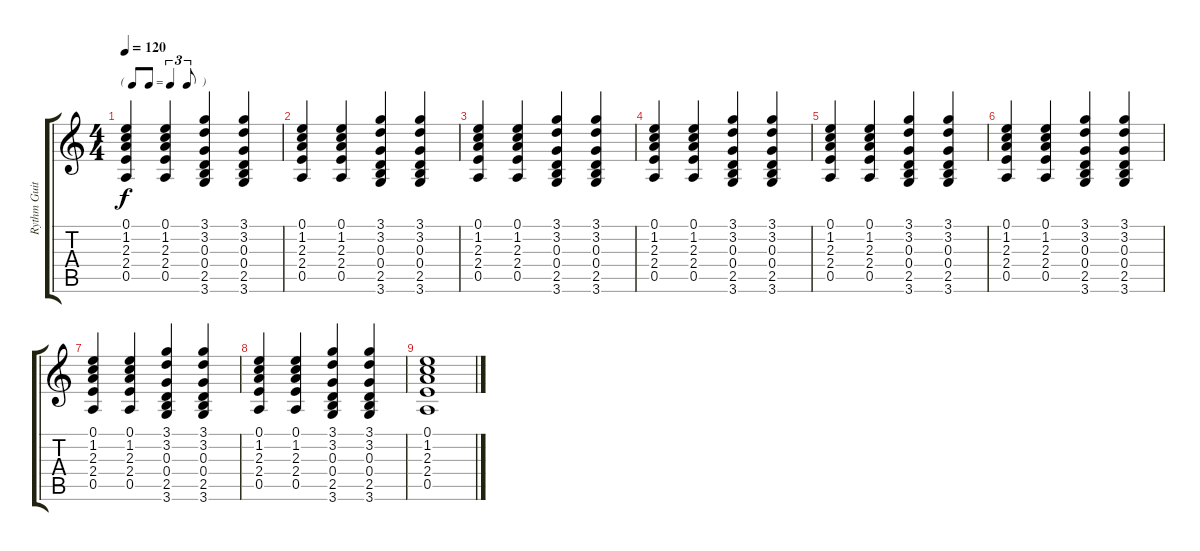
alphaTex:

\track ("Rythm Guitar" "Rythm Guit") {instrument electricguitarclean}
\staff {score tabs}
\tuning (E4 B3 G3 D3 A2 E2) {hide}
\ts (4 4)
\tf triplet8th
\tempo 120
\clef g2
\ks c
(0.1 1.2 2.3 2.4 0.5).4{dy f instrument electricguitarclean} (0.1 1.2 2.3 2.4 0.5).4 (3.1 3.2 0.3 0.4 2.5 3.6).4 (3.1 3.2 0.3 0.4 2.5 3.6).4 |
(0.1 1.2 2.3 2.4 0.5).4 (0.1 1.2 2.3 2.4 0.5).4 (3.1 3.2 0.3 0.4 2.5 3.6).4 (3.1 3.2 0.3 0.4 2.5 3.6).4 |
(0.1 1.2 2.3 2.4 0.5).4 (0.1 1.2 2.3 2.4 0.5).4 (3.1 3.2 0.3 0.4 2.5 3.6).4 (3.1 3.2 0.3 0.4 2.5 3.6).4 |
(0.1 1.2 2.3 2.4 0.5).4 (0.1 1.2 2.3 2.4 0.5).4 (3.1 3.2 0.3 0.4 2.5 3.6).4 (3.1 3.2 0.3 0.4 2.5 3.6).4 |
(0.1 1.2 2.3 2.4 0.5).4 (0.1 1.2 2.3 2.4 0.5).4 (3.1 3.2 0.3 0.4 2.5 3.6).4 (3.1 3.2 0.3 0.4 2.5 3.6).4 |
(0.1 1.2 2.3 2.4 0.5).4 (0.1 1.2 2.3 2.4 0.5).4 (3.1 3.2 0.3 0.4 2.5 3.6).4 (3.1 3.2 0.3 0.4 2.5 3.6).4 |
(0.1 1.2 2.3 2.4 0.5).4 (0.1 1.2 2.3 2.4 0.5).4 (3.1 3.2 0.3 0.4 2.5 3.6).4 (3.1 3.2 0.3 0.4 2.5 3.6).4 |
(0.1 1.2 2.3 2.4 0.5).4 (0.1 1.2 2.3 2.4 0.5).4 (3.1 3.2 0.3 0.4 2.5 3.6).4 (3.1 3.2 0.3 0.4 2.5 3.6).4 |
(0.1 1.2 2.3 2.4 0.5).1
